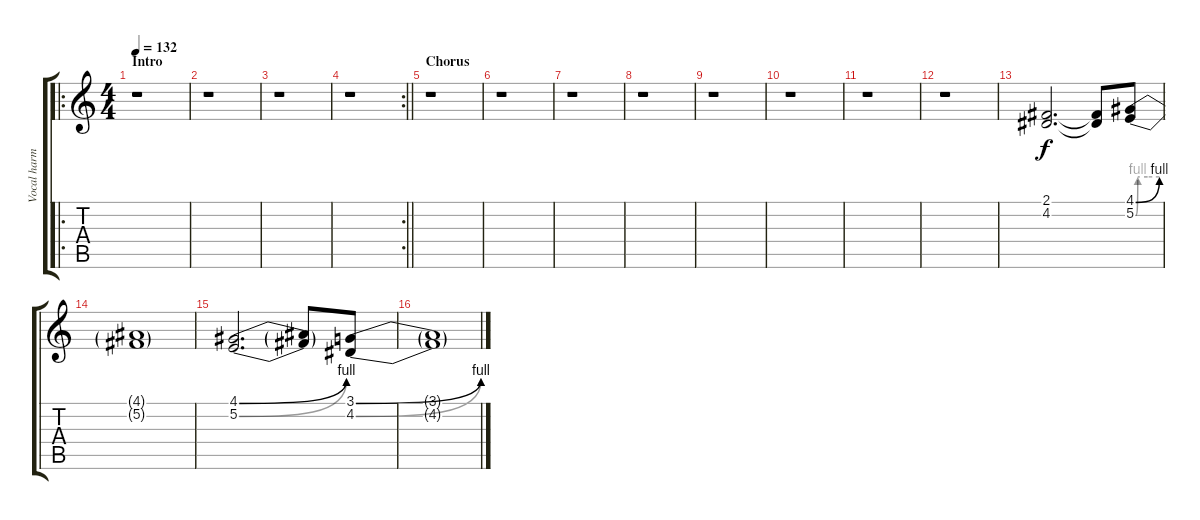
\track ("Vocal harmonies" "Vocal harm") {instrument shakuhachi}
\staff {score tabs}
\tuning (E4 B3 G3 D3 A2 E2) {hide}
\ro
\ts (4 4)
\section ("" "Intro")
\tempo 132
\clef g2
\ks c
r.1{dy f instrument shakuhachi} |
r.1 |
r.1 |
\rc 2
\barLineRight lightlight
r.1 |
\section ("" "Chorus")
r.1 |
r.1 |
r.1 |
r.1 |
r.1 |
r.1 |
r.1 |
r.1 |
(2.1 4.2).2{d} (2.1{t} 4.2{t}).8 (4.1{be (bend 0 0 60 4)} 5.2{be (custom 0 0 5 4 10 4 30 4 60 4)}).8 |
(4.1{t} 5.2{t}).1 |
(4.1{be (bend 0 0 60 4)} 5.2{be (bend 0 0 60 4)}).2{d} (4.1{t} 5.2{t}).8 (3.1{be (bend 0 0 60 4)} 4.2{be (bend 0 0 60 4)}).8 |
(3.1{t} 4.2{t}).1
